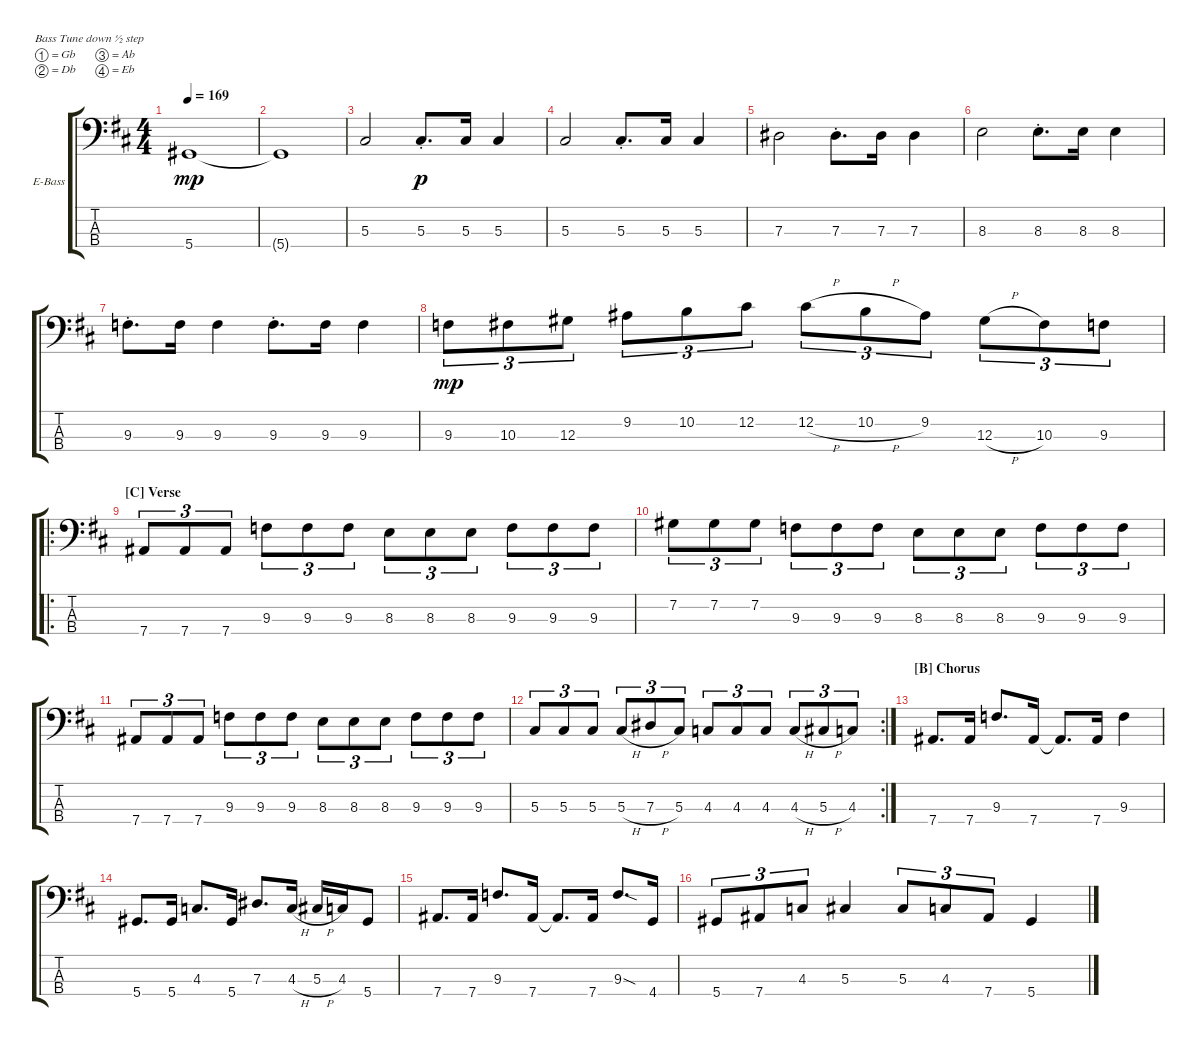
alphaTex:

\defaultSystemsLayout 4
\bracketExtendMode groupsimilarinstruments
\firstSystemTrackNameOrientation horizontal
\otherSystemsTrackNameOrientation horizontal
\track ("Electric Bass (Mon Legaspi)" "E-Bass") {instrument electricbassfinger}
\staff {score tabs}
\tuning (Gb2 Db2 Ab1 Eb1)
\ts (4 4)
\tempo 169
\clef f4
\scale
0.333333
\ks bminor
5.4.1{dy mp} |
\scale
0.333333 5.4{t}.1 |
\scale
0.333333 5.3.2 5.3{st}.8{d dy p} 5.3.16 5.3.4 |
\scale
0.333333 5.3.2 5.3{st}.8{d} 5.3.16 5.3.4 |
\scale
0.333333 7.3.2 7.3{st}.8{d} 7.3.16 7.3.4 |
\scale
0.333333 8.3.2 8.3{st}.8{d} 8.3.16 8.3.4 |
\scale
0.333333 9.3{st}.8{d} 9.3.16 9.3.4 9.3{st}.8{d} 9.3.16 9.3.4 |
\scale
0.312821 9.3.8{tu (3 2) dy mp} 10.3.8{tu (3 2)} 12.3.8{tu (3 2)} 9.2.8{tu (3 2)} 10.2.8{tu (3 2)} 12.2.8{tu (3 2)} 12.2{h}.8{tu (3 2)} 10.2{h}.8{tu (3 2)} 9.2.8{tu (3 2)} 12.3{h}.8{tu (3 2)} 10.3.8{tu (3 2)} 9.3.8{tu (3 2)} |
\ro
\section ("C" "Verse")
\scale
0.374359 7.4.8{tu (3 2)} 7.4.8{tu (3 2)} 7.4.8{tu (3 2)} 9.3.8{tu (3 2)} 9.3.8{tu (3 2)} 9.3.8{tu (3 2)} 8.3.8{tu (3 2)} 8.3.8{tu (3 2)} 8.3.8{tu (3 2)} 9.3.8{tu (3 2)} 9.3.8{tu (3 2)} 9.3.8{tu (3 2)} |
\scale
0.312821 7.2.8{tu (3 2)} 7.2.8{tu (3 2)} 7.2.8{tu (3 2)} 9.3.8{tu (3 2)} 9.3.8{tu (3 2)} 9.3.8{tu (3 2)} 8.3.8{tu (3 2)} 8.3.8{tu (3 2)} 8.3.8{tu (3 2)} 9.3.8{tu (3 2)} 9.3.8{tu (3 2)} 9.3.8{tu (3 2)} |
\scale
0.322751 7.4.8{tu (3 2)} 7.4.8{tu (3 2)} 7.4.8{tu (3 2)} 9.3.8{tu (3 2)} 9.3.8{tu (3 2)} 9.3.8{tu (3 2)} 8.3.8{tu (3 2)} 8.3.8{tu (3 2)} 8.3.8{tu (3 2)} 9.3.8{tu (3 2)} 9.3.8{tu (3 2)} 9.3.8{tu (3 2)} |
\rc 2
\scale
0.354497 5.3.8{tu (3 2)} 5.3.8{tu (3 2)} 5.3.8{tu (3 2)} 5.3{h}.8{tu (3 2)} 7.3{h}.8{tu (3 2)} 5.3.8{tu (3 2)} 4.3.8{tu (3 2)} 4.3.8{tu (3 2)} 4.3.8{tu (3 2)} 4.3{h}.8{tu (3 2)} 5.3{h}.8{tu (3 2)} 4.3.8{tu (3 2)} |
\section ("B" "Chorus")
\scale
0.322751 7.4.8{d} 7.4.16 9.3.8{d} 7.4.16 7.4{t}.8{d} 7.4.16 9.3.4 |
\scale
0.333333 5.4.8{d} 5.4.16 4.3.8{d} 5.4.16 7.3.8{d} 4.3{h}.16 5.3{h}.16 4.3.16 5.4.8 |
\scale
0.333333 7.4.8{d} 7.4.16 9.3.8{d} 7.4.16 7.4{t}.8{d} 7.4.16 9.3{sod}.8{d} 4.4.16 |
\scale
0.333333 5.4.8{tu (3 2)} 7.4.8{tu (3 2)} 4.3.8{tu (3 2)} 5.3.4 5.3.8{tu (3 2)} 4.3.8{tu (3 2)} 7.4.8{tu (3 2)} 5.4.4
